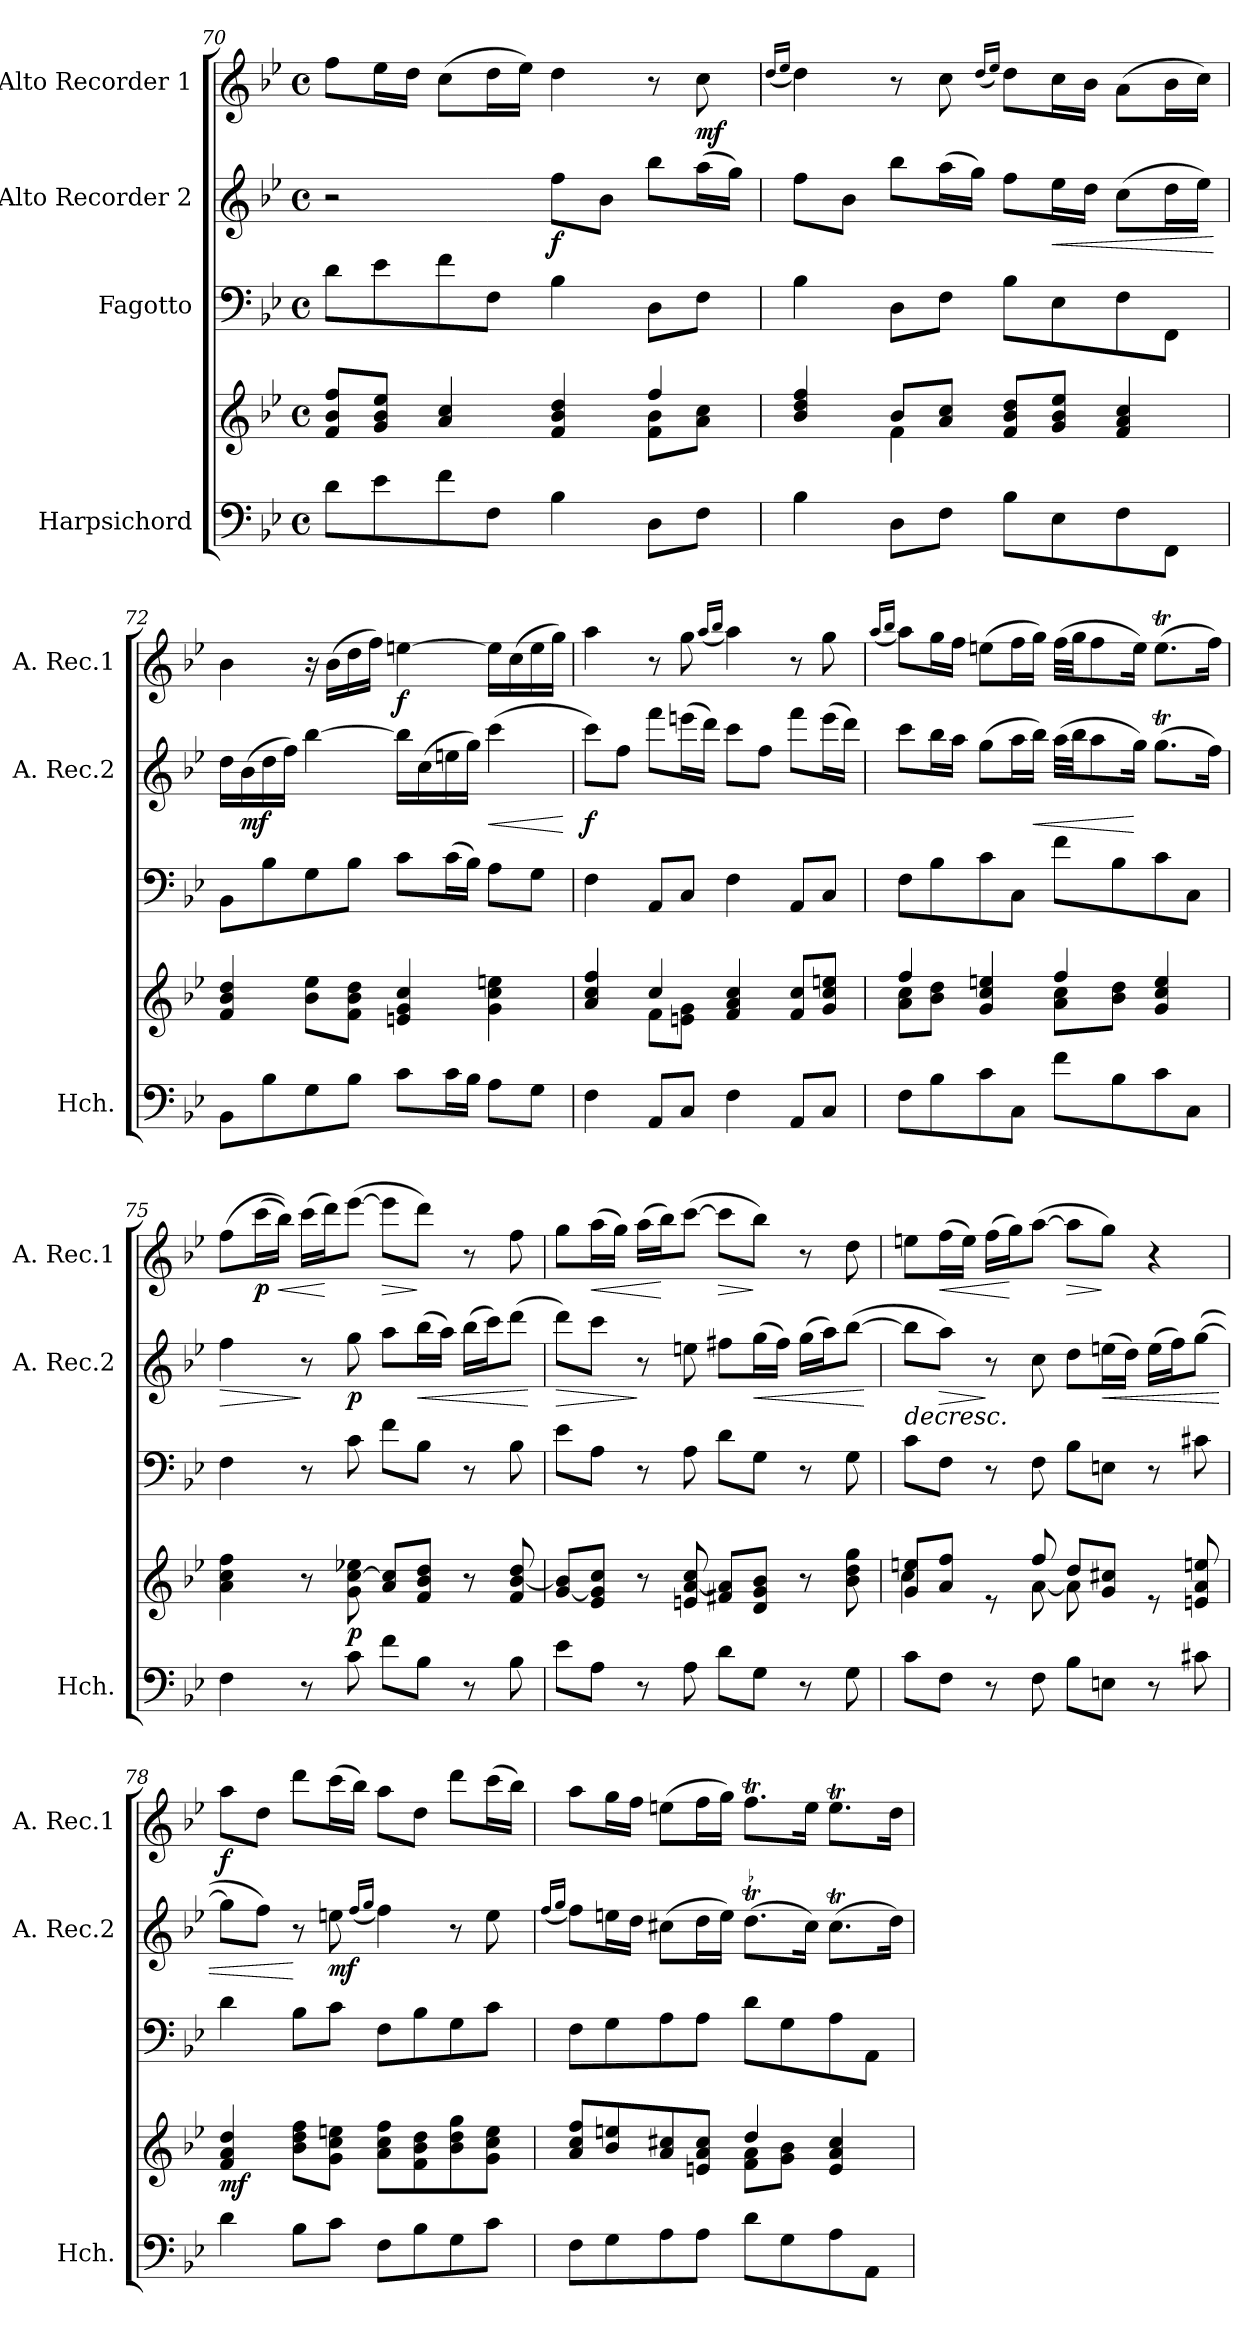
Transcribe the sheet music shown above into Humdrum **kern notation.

**kern	**kern	**dynam	**kern	**kern	**dynam	**kern	**dynam
*part4	*part4	*part4	*part3	*part2	*part2	*part1	*part1
*staff5	*staff4	*staff4/5	*staff3	*staff2	*staff2	*staff1	*staff1
*I"Harpsichord	*	*	*I"Fagotto	*I"Alto  Recorder 2	*	*I"Alto Recorder 1	*
*I'Hch.	*	*	*	*I'A. Rec.2	*	*I'A. Rec.1	*
*clefF4	*clefG2	*	*clefF4	*clefG2	*	*clefG2	*
*k[b-e-]	*k[b-e-]	*	*k[b-e-]	*k[b-e-]	*	*k[b-e-]	*
*M4/4	*M4/4	*	*M4/4	*M4/4	*	*M4/4	*
*met(c)	*met(c)	*	*met(c)	*met(c)	*	*met(c)	*
=70	=70	=70	=70	=70	=70	=70	=70
*	*^	*	*	*	*	*	*
8d\L	8f/ 8b-/ 8ff/L	2.ryy	.	8d\L	2r	.	8ff\L	.
8e-\	8g/ 8b-/ 8ee-/J	.	.	8e-\	.	.	16ee-\L	.
.	.	.	.	.	.	.	16dd\JJ	.
8f\	4a/ 4cc/	.	.	8f\	.	.	(8cc\L	.
8F\J	.	.	.	8F\J	.	.	16dd\L	.
.	.	.	.	.	.	.	16ee-\JJ)	.
!	!	!	!	!	!	!LO:DY:b	!	!
4B-\	4f/ 4b-/ 4dd/	.	.	4B-\	8ff\L	f	4dd\	.
.	.	.	.	.	8b-\J	.	.	.
8D\L	4ff/	8f\ 8b-\L	.	8D\L	8bb-\L	.	8r	.
!	!	!	!	!	!	!	!	!LO:DY:b
8F\J	.	8a\ 8cc\J	.	8F\J	(16aa\L	.	8cc\	mf
.	.	.	.	.	16gg\JJ)	.	.	.
=71	=71	=71	=71	=71	=71	=71	=71	=71
.	.	.	.	.	.	.	(16qdd/LL	.
.	.	.	.	.	.	.	16qee-/JJ	.
4B-\	4b-/ 4dd/ 4ff/	4ryy	.	4B-\	8ff\L	.	4dd\)	.
.	.	.	.	.	8b-\J	.	.	.
8D\L	8b-/L	4f\	.	8D\L	8bb-\L	.	8r	.
8F\J	8a/ 8cc/J	.	.	8F\J	(16aa\L	.	8cc\	.
.	.	.	.	.	16gg\JJ)	.	.	.
.	.	.	.	.	.	.	(16qdd/LL	.
.	.	.	.	.	.	.	16qee-/JJ)	.
8B-\L	8f/ 8b-/ 8dd/L	2ryy	.	8B-\L	8ff\L	.	8dd\L	.
!	!	!	!	!	!	!LO:HP:b	!	!
8E-\	8g/ 8b-/ 8ee-/J	.	.	8E-\	16ee-\L	<	16cc\L	.
.	.	.	.	.	16dd\JJ	.	16b-\JJ	.
8F\	4f/ 4a/ 4cc/	.	.	8F\	(8cc\L	.	(8a\L	.
8FF\J	.	.	.	8FF\J	16dd\L	.	16b-\L	.
.	.	.	.	.	16ee-\JJ)	.	16cc\JJ)	.
*	*v	*v	*	*	*	*	*	*
.	.	.	.	.	[	.	.
=72	=72	=72	=72	=72	=72	=72	=72
8BB-\L	4f/ 4b-/ 4dd/	.	8BB-\L	16dd\LL	.	4b-\	.
!	!	!	!	!	!LO:DY:b	!	!
.	.	.	.	(16b-\	mf	.	.
8B-\	.	.	8B-\	16dd\	.	.	.
.	.	.	.	16ff\JJ)	.	.	.
8G\	8b-\ 8ee-\L	.	8G\	[4bb-\	.	16r	.
.	.	.	.	.	.	(16b-\LL	.
8B-\J	8f\ 8b-\ 8dd\J	.	8B-\J	.	.	16dd\	.
.	.	.	.	.	.	16ff\JJ)	.
!	!	!	!	!	!	!	!LO:DY:b
8c\L	4en/ 4g/ 4cc/	.	8c\L	16bb-\LL]	.	[4een\	f
.	.	.	.	(16cc\	.	.	.
16c\L	.	.	(16c\L	16een\	.	.	.
16B-\JJ	.	.	16B-\JJ)	16gg\JJ)	.	.	.
!	!	!	!	!	!LO:HP:b	!	!
8A\L	4g\ 4cc\ 4een\	.	8A\L	(4ccc\	<	16ee\LL]	.
.	.	.	.	.	.	(16cc\	.
8G\J	.	.	8G\J	.	.	16ee\	.
.	.	.	.	.	.	16gg\JJ)	.
.	.	.	.	.	[	.	.
!!LO:LB:g=z
=73	=73	=73	=73	=73	=73	=73	=73
*	*^	*	*	*	*	*	*
!	!	!	!	!	!	!LO:DY:b	!	!
4F\	4a/ 4cc/ 4ff/	4ryy	.	4F\	8ccc\L)	f	4aa\	.
.	.	.	.	.	8ff\J	.	.	.
8AA/L	4cc/	8f\L	.	8AA/L	8fff\L	.	8r	.
8C/J	.	8en\ 8g\J	.	8C/J	(16eeen\L	.	8gg\	.
.	.	.	.	.	16ddd\JJ)	.	.	.
.	.	.	.	.	.	.	(16qaa/LL	.
.	.	.	.	.	.	.	16qbb-/JJ	.
4F\	4f/ 4a/ 4cc/	2ryy	.	4F\	8ccc\L	.	4aa\)	.
.	.	.	.	.	8ff\J	.	.	.
8AA/L	8f/ 8cc/L	.	.	8AA/L	8fff\L	.	8r	.
8C/J	8g/ 8cc/ 8een/J	.	.	8C/J	(16eee\L	.	8gg\	.
.	.	.	.	.	16ddd\JJ)	.	.	.
=74	=74	=74	=74	=74	=74	=74	=74	=74
.	.	.	.	.	.	.	(16qaa/LL	.
.	.	.	.	.	.	.	16qbb-/JJ	.
8F\L	4ff/	8a\ 8cc\L	.	8F\L	8ccc\L	.	8aa\L)	.
8B-\	.	8b-\ 8dd\J	.	8B-\	16bb-\L	.	16gg\L	.
.	.	.	.	.	16aa\JJ	.	16ff\JJ	.
8c\	4g/ 4cc/ 4een/	4ryy	.	8c\	(8gg\L	.	(8een\L	.
8C\J	.	.	.	8C\J	16aa\L	.	16ff\L	.
!	!	!	!	!	!	!LO:HP:b	!	!
.	.	.	.	.	16bb-\JJ)	<	16gg\JJ)	.
8f\L	4ff/	8a\ 8cc\L	.	8f\L	(32aa\LLL	.	(32ff\LLL	.
.	.	.	.	.	32bb-\JJ	.	32gg\JJ	.
.	.	.	.	.	8aa\	.	8ff\	.
8B-\	.	8b-\ 8dd\J	.	8B-\	.	.	.	.
.	.	.	.	.	16gg\Jk)	[	16ee\Jk)	.
8c\	4g/ 4cc/ 4ee/	4ryy	.	8c\	(8.ggT\L	.	(8.eet\L	.
8C\J	.	.	.	8C\J	.	.	.	.
.	.	.	.	.	16ff\Jk)	.	16ff\Jk)	.
*	*v	*v	*	*	*	*	*	*
=75	=75	=75	=75	=75	=75	=75	=75
!	!	!	!	!	!LO:HP:b	!	!
4F\	4a\ 4cc\ 4ff\	.	4F\	4ff\	>	(8ff\L	.
!	!	!	!	!	!	!	!LO:DY:b
.	.	.	.	.	.	(16ccc\L	p
!	!	!	!	!	!	!	!LO:HP:b
.	.	.	.	.	.	16bb-\JJ))	<
8r	8r	.	8r	8r	]	(16ccc\LL	.
.	.	.	.	.	.	16ddd\J)	[
!	!	!LO:DY:b	!	!	!LO:DY:b	!	!
8c\	8g\ [8cc\ 8ee-X\	p	8c\	8gg\	p	([8eee-\J	.
!	!	!	!	!	!	!	!LO:HP:b
8f\L	8a/ 8cc/]L	.	8f\L	8aa\L	.	8eee-\L]	>
!	!	!	!	!	!LO:HP:b	!	!
8B-\J	8f/ 8b-/ 8dd/J	.	8B-\J	(16bb-\L	<	8ddd\J)	]
.	.	.	.	16aa\JJ)	.	.	.
8r	8r	.	8r	(16bb-\LL	.	8r	.
.	.	.	.	16ccc\J)	.	.	.
8B-\	8f/ [8b-/ 8dd/	.	8B-\	(8ddd\J	.	8ff\	.
.	.	.	.	.	[	.	.
=76	=76	=76	=76	=76	=76	=76	=76
!	!	!	!	!	!LO:HP:b	!	!
8e-\L	[8g/ 8b-/]L	.	8e-\L	8ddd\L)	>	8gg\L	.
!	!	!	!	!	!	!	!LO:HP:b
8A\J	8e-/ 8g/] 8cc/J	.	8A\J	8ccc\J	.	(16aa\L	<
.	.	.	.	.	.	16gg\JJ)	.
8r	8r	.	8r	8r	]	(16aa\LL	.
.	.	.	.	.	.	16bb-\J)	[
8A\	8en/ [8a/ 8cc/	.	8A\	8een\	.	([8ccc\J	.
!	!	!	!	!	!	!	!LO:HP:b
8d\L	8f#X/ 8a/]L	.	8d\L	8ff#X\L	.	8ccc\L]	>
!	!	!	!	!	!LO:HP:b	!	!
8G\J	8d/ 8g/ 8b-/J	.	8G\J	(16gg\L	<	8bb-\J)	]
.	.	.	.	16ff#\JJ)	.	.	.
8r	8r	.	8r	(16gg\LL	.	8r	.
.	.	.	.	16aa\J)	.	.	.
8G\	8b-\ 8dd\ 8gg\	.	8G\	([8bb-\J	.	8dd\	.
.	.	.	.	.	[	.	.
!!LO:PB:g=z
=77	=77	=77	=77	=77	=77	=77	=77
*	*^	*	*	*	*	*	*
!	!	!	!	!	!	!LO:HP:b	!	!
8c\L	8g/ 8een/L	4cc\	.	8c\L	8bb-\L]	>	8een\L	.
!	!	!	!	!	!	!LO:HP:b	!	!LO:HP:b
8F\J	8a/ 8ff/J	.	.	8F\J	8aa\J)	>	(16ff\L	<
.	.	.	.	.	.	.	16ee\JJ)	.
8r	8re	8ryy	.	8r	8r	]	(16ff\LL	.
.	.	.	.	.	.	.	16gg\J)	[
8F\	8ff/	[8a\	.	8F\	8cc\	.	([8aa\J	.
!	!	!	!	!	!	!	!	!LO:HP:b
8B-\L	8dd/L	8a\]	.	8B-\L	8dd\L	.	8aa\L]	>
!	!	!	!	!	!	!LO:HP:b	!	!
8En\J	8g/ 8cc#X/J	4.ryy	.	8En\J	(16een\L	<	8gg\J)	]
.	.	.	.	.	16dd\JJ)	.	.	.
8r	8re	.	.	8r	(16ee\LL	.	4r	.
.	.	.	.	.	16ff\J)	.	.	.
8c#X\	8en/ 8a/ 8een/	.	.	8c#X\	([8gg\J	.	.	.
*	*v	*v	*	*	*	*	*	*
.	.	.	.	.	]	.	.
=78	=78	=78	=78	=78	=78	=78	=78
!	!	!LO:DY:b	!	!	!	!	!LO:DY:b
4d\	4f/ 4a/ 4dd/	mf	4d\	8gg\L]	.	8aa\L	f
.	.	.	.	8ff\J)	.	8dd\J	.
8B-\L	8b-\ 8dd\ 8ff\L	.	8B-\L	8r	[	8ddd\L	.
!	!	!	!	!	!LO:DY:b	!	!
8c\J	8g\ 8cc\ 8een\J	.	8c\J	8een\	mf	(16ccc\L	.
.	.	.	.	.	.	16bb-\JJ)	.
.	.	.	.	(16qff/LL	.	.	.
.	.	.	.	16qgg/JJ	.	.	.
8F\L	8a\ 8cc\ 8ff\L	.	8F\L	4ff\)	.	8aa\L	.
8B-\	8f\ 8b-\ 8dd\	.	8B-\	.	.	8dd\J	.
8G\	8b-\ 8dd\ 8gg\	.	8G\	8r	.	8ddd\L	.
8c\J	8g\ 8cc\ 8ee\J	.	8c\J	8ee\	.	(16ccc\L	.
.	.	.	.	.	.	16bb-\JJ)	.
=79	=79	=79	=79	=79	=79	=79	=79
.	.	.	.	(16qff/LL	.	.	.
.	.	.	.	16qgg/JJ	.	.	.
*	*^	*	*	*	*	*	*
8F\L	8a/ 8cc/ 8ff/L	2ryy	.	8F\L	8ff\L)	.	8aa\L	.
8G\	8b-/ 8een/	.	.	8G\	16een\L	.	16gg\L	.
.	.	.	.	.	16dd\JJ	.	16ff\JJ	.
8A\	8a/ 8cc#X/	.	.	8A\	(8cc#X\L	.	(8een\L	.
8A\J	8en/ 8a/ 8cc#/J	.	.	8A\J	16dd\L	.	16ff\L	.
.	.	.	.	.	16ee\JJ)	.	16gg\JJ)	.
8d\L	4dd/	8f\ 8a\L	.	8d\L	(8.ddt\L	.	8.ffT\L	.
8G\	.	8g\ 8b-\J	.	8G\	.	.	.	.
.	.	.	.	.	16cc#\Jk)	.	16ee\Jk	.
8A\	4e/ 4a/ 4cc#/	4ryy	.	8A\	(8.cc#t\L	.	8.eet\L	.
8AA\J	.	.	.	8AA\J	.	.	.	.
.	.	.	.	.	16dd\Jk)	.	16dd\Jk	.
*	*v	*v	*	*	*	*	*	*
=	=	=	=	=	=	=	=
*-	*-	*-	*-	*-	*-	*-	*-
